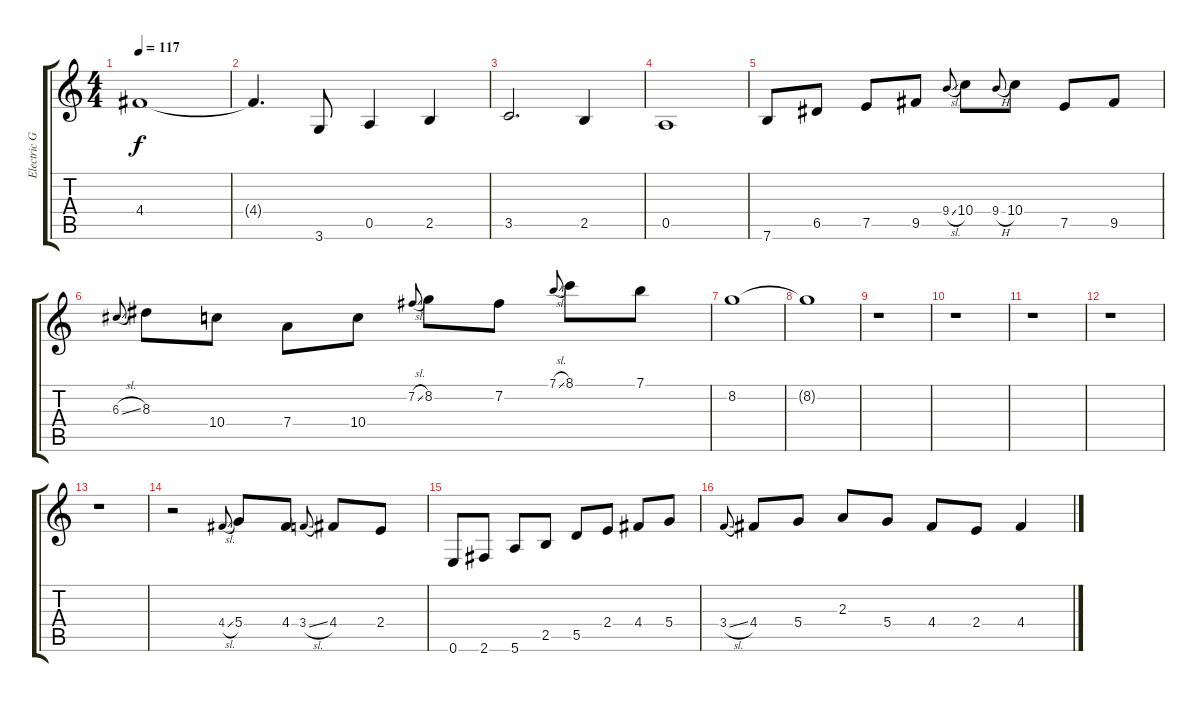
\track ("Electric Guitar" "Electric G") {instrument electricguitarjazz}
\staff {score tabs}
\tuning (E4 B3 G3 D3 A2 E2) {hide}
\ts (4 4)
\tempo 117
\clef g2
\ks c
4.4.1{dy f} |
4.4{t}.4{d} 3.6.8 0.5.4 2.5.4 |
3.5.2{d} 2.5.4 |
0.5.1 |
7.6.8 6.5.8 7.5.8 9.5.8 9.4{sl}.8{gr onbeat} 10.4.8 9.4{h}.8{gr onbeat} 10.4.8 7.5.8 9.5.8 |
6.3{sl}.8{gr onbeat} 8.3.8 10.4.8 7.4.8 10.4.8 7.2{sl}.8{gr onbeat} 8.2.8 7.2.8 7.1{sl}.8{gr onbeat} 8.1.8 7.1.8 |
8.2.1 |
8.2{t}.1 |
r.1 |
r.1 |
r.1 |
r.1 |
r.1 |
r.2 4.4{sl}.8{gr onbeat} 5.4.8 4.4.8 3.4{sl}.8{gr onbeat} 4.4.8 2.4.8 |
0.6.8 2.6.8 5.6.8 2.5.8 5.5.8 2.4.8 4.4.8 5.4.8 |
3.4{sl}.8{gr onbeat} 4.4.8 5.4.8 2.3.8 5.4.8 4.4.8 2.4.8 4.4.4
